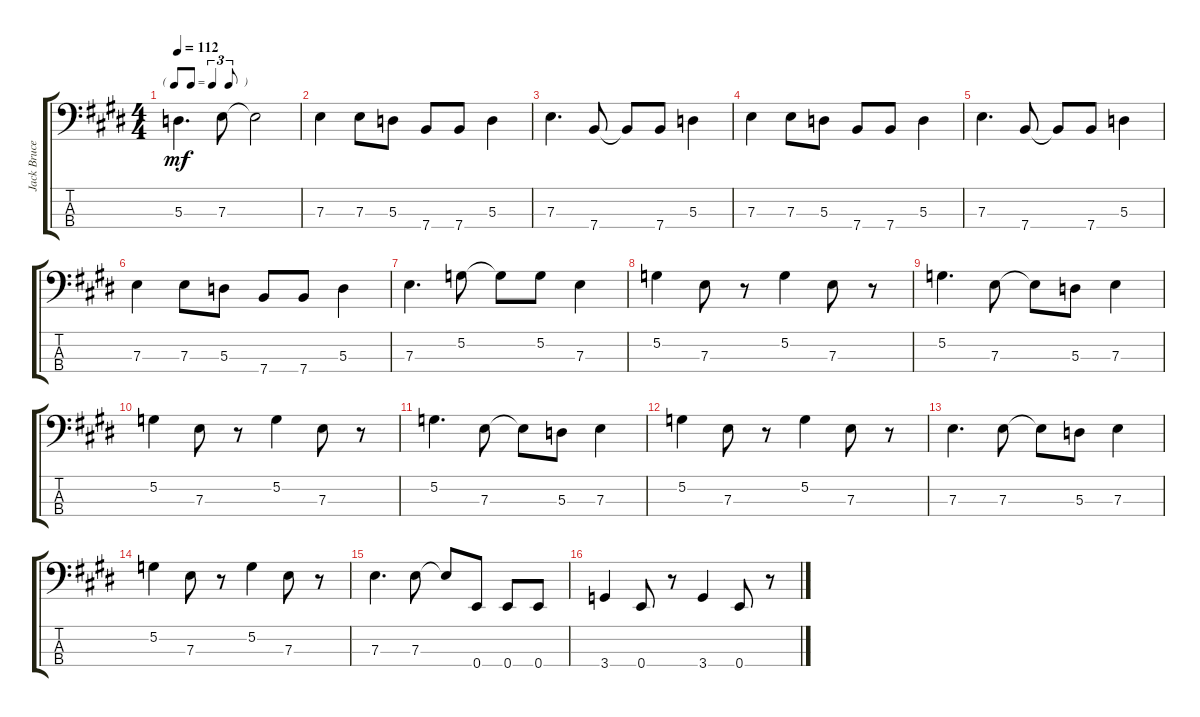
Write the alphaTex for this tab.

\track ("Jack Bruce - Bass" "Jack Bruce") {instrument electricbassfinger}
\staff {score tabs}
\tuning (G2 D2 A1 E1) {hide}
\ts (4 4)
\tf triplet8th
\tempo 112
\clef f4
\ks e
5.3.4{d dy mf} 7.3.8 7.3{t}.2 |
7.3.4 7.3.8 5.3.8 7.4.8 7.4.8 5.3.4 |
7.3.4{d} 7.4.8 7.4{t}.8 7.4.8 5.3.4 |
7.3.4 7.3.8 5.3.8 7.4.8 7.4.8 5.3.4 |
7.3.4{d} 7.4.8 7.4{t}.8 7.4.8 5.3.4 |
7.3.4 7.3.8 5.3.8 7.4.8 7.4.8 5.3.4 |
7.3.4{d} 5.2.8 5.2{t}.8 5.2.8 7.3.4 |
5.2.4 7.3.8 r.8 5.2.4 7.3.8 r.8 |
5.2.4{d} 7.3.8 7.3{t}.8 5.3.8 7.3.4 |
5.2.4 7.3.8 r.8 5.2.4 7.3.8 r.8 |
5.2.4{d} 7.3.8 7.3{t}.8 5.3.8 7.3.4 |
5.2.4 7.3.8 r.8 5.2.4 7.3.8 r.8 |
7.3.4{d} 7.3.8 7.3{t}.8 5.3.8 7.3.4 |
5.2.4 7.3.8 r.8 5.2.4 7.3.8 r.8 |
7.3.4{d} 7.3.8 7.3{t}.8 0.4.8 0.4.8 0.4.8 |
3.4.4 0.4.8 r.8 3.4.4 0.4.8 r.8
